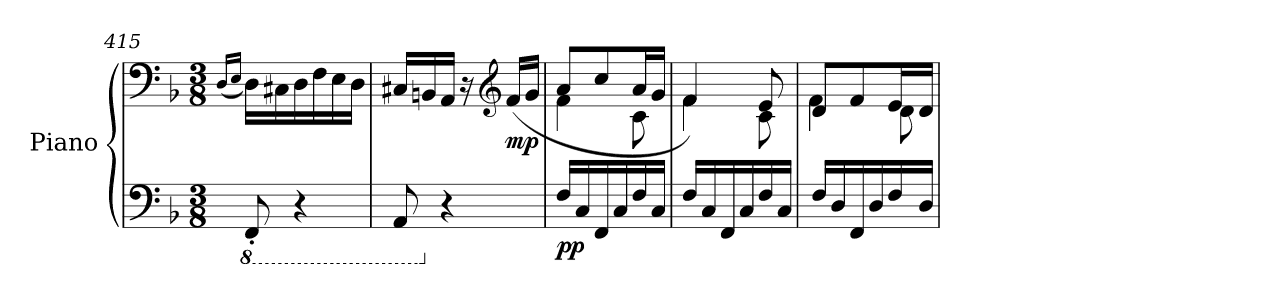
**kern	**kern	**dynam
*part1	*part1	*part1
*staff2	*staff1	*staff1/2
*I"Piano	*	*
*I'Pno.	*	*
*clefF4	*clefF4	*
*k[b-]	*k[b-]	*
*M3/8	*M3/8	*
=415	=415	=415
.	(<16qD/LL	.
.	16qE/JJ	.
*8ba	*	*
8FFF'/	16D\LL)	.
.	16C#X\	.
4r	16D\	.
.	16F\	.
.	16E\	.
.	16D\JJ	.
=416	=416	=416
8AAA/	16C#X/LL	.
.	16BBn/	.
*X8ba	*	*
4r	16AA/JJ	.
.	16r	.
*	*clefG2	*
!	!	!LO:DY:b
.	(>16f/LL	mp
.	16g/JJ	.
=417	=417	=417
*	*^	*
!	!	!	!LO:DY:b=2
16F/LL	8a/L	4f\	pp
16C/	.	.	.
16FF/	8cc/	.	.
16C/	.	.	.
16F/	16a/L	8c\	.
16C/JJ	16g/JJ	.	.
=418	=418	=418	=418
16F/LL	4f/)	4f\	.
16C/	.	.	.
16FF/	.	.	.
16C/	.	.	.
16F/	8e/	8c\	.
16C/JJ	.	.	.
=419	=419	=419	=419
16F/LL	8d/L	4f\	.
16D/	.	.	.
16FF/	8f/	.	.
16D/	.	.	.
16F/	16e/L	8d\	.
16D/JJ	16d/JJ	.	.
*	*v	*v	*
=	=	=
*-	*-	*-
